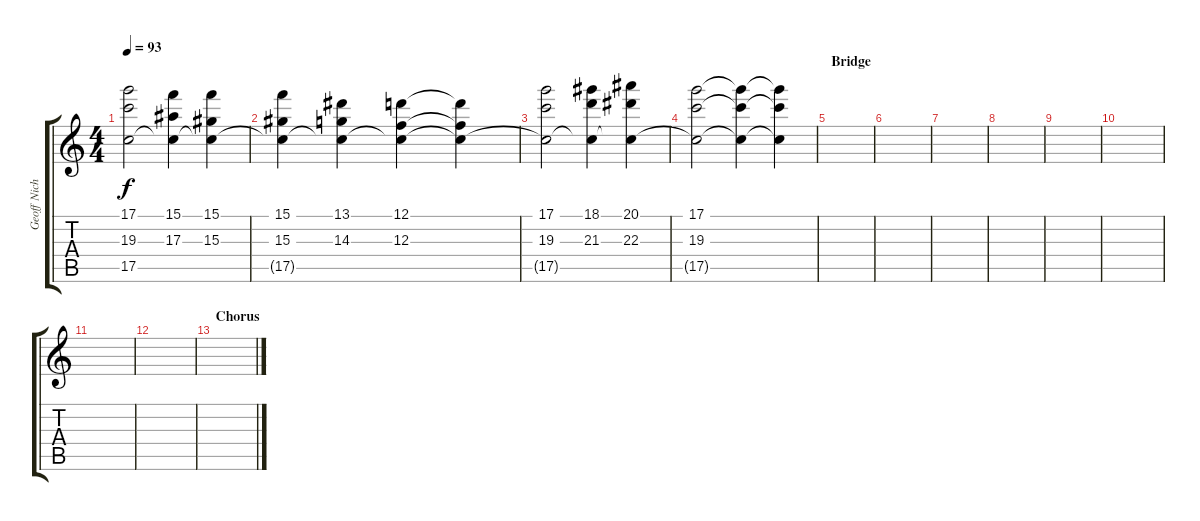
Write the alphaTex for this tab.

\track ("Geoff Nichols" "Geoff Nich") {instrument rockorgan}
\staff {score tabs}
\tuning (D5 A4 F4 C4 G3 D3) {hide}
\ts (4 4)
\tempo 93
\clef g2
\ks c
(17.1 19.3 17.5{t}).2{dy f} (15.1 17.3 17.5{t}).4 (15.1 15.3 17.5{t}).4 |
(15.1 15.3 17.5{t}).4 (13.1 14.3 17.5{t}).4 (12.1 12.3 17.5{t}).4 (12.1{t} 12.3{t} 17.5{t}).4 |
(17.1 19.3 17.5{t}).2 (18.1 21.3 17.5{t}).4 (20.1 22.3 17.5{t}).4 |
(17.1 19.3 17.5{t}).2 (17.1{t} 19.3{t} 17.5{t}).4 (17.1{t} 19.3{t} 17.5{t}).4 |
\section ("" "Bridge")
|
|
|
|
|
|
|
|
\section ("" "Chorus")
